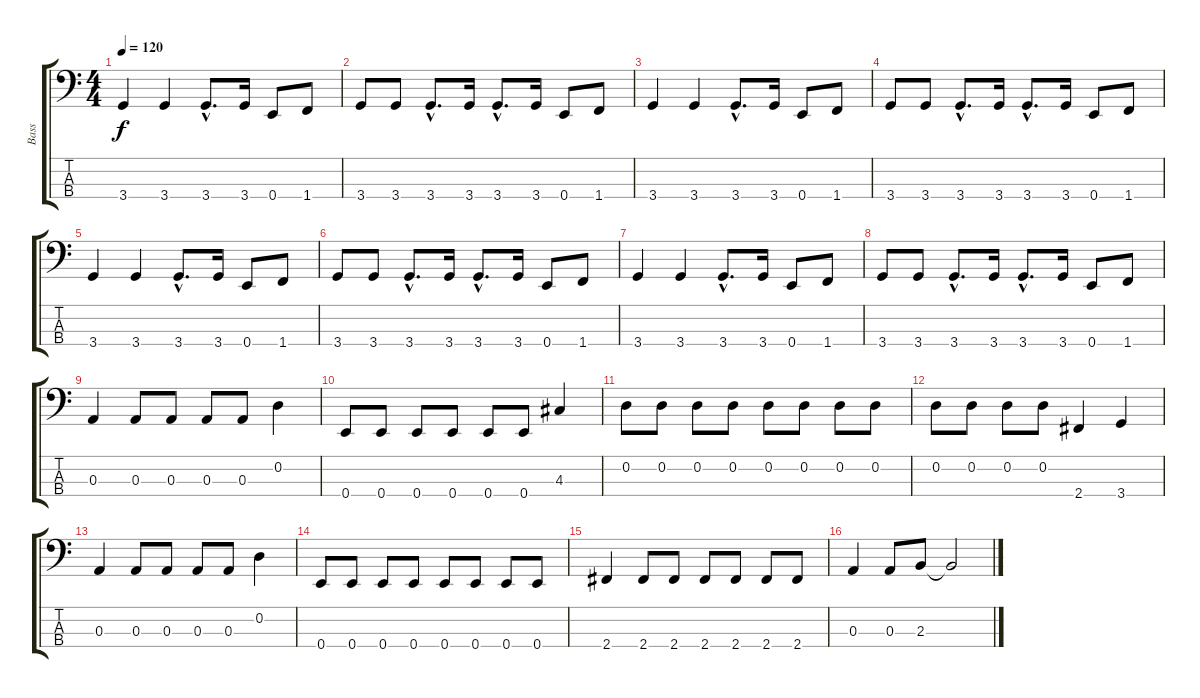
\track ("Bass" "Bass") {instrument electricbasspick}
\staff {score tabs}
\tuning (G2 D2 A1 E1) {hide}
\ts (4 4)
\tempo 120
\clef f4
\ks c
3.4.4{dy f} 3.4.4 3.4{hac}.8{d} 3.4.16 0.4.8 1.4.8 |
3.4.8 3.4.8 3.4{hac}.8{d} 3.4.16 3.4{hac}.8{d} 3.4.16 0.4.8 1.4.8 |
3.4.4 3.4.4 3.4{hac}.8{d} 3.4.16 0.4.8 1.4.8 |
3.4.8 3.4.8 3.4{hac}.8{d} 3.4.16 3.4{hac}.8{d} 3.4.16 0.4.8 1.4.8 |
3.4.4 3.4.4 3.4{hac}.8{d} 3.4.16 0.4.8 1.4.8 |
3.4.8 3.4.8 3.4{hac}.8{d} 3.4.16 3.4{hac}.8{d} 3.4.16 0.4.8 1.4.8 |
3.4.4 3.4.4 3.4{hac}.8{d} 3.4.16 0.4.8 1.4.8 |
3.4.8 3.4.8 3.4{hac}.8{d} 3.4.16 3.4{hac}.8{d} 3.4.16 0.4.8 1.4.8 |
0.3.4 0.3.8 0.3.8 0.3.8 0.3.8 0.2.4 |
0.4.8 0.4.8 0.4.8 0.4.8 0.4.8 0.4.8 4.3.4 |
0.2.8 0.2.8 0.2.8 0.2.8 0.2.8 0.2.8 0.2.8 0.2.8 |
0.2.8 0.2.8 0.2.8 0.2.8 2.4.4 3.4.4 |
0.3.4 0.3.8 0.3.8 0.3.8 0.3.8 0.2.4 |
0.4.8 0.4.8 0.4.8 0.4.8 0.4.8 0.4.8 0.4.8 0.4.8 |
2.4.4 2.4.8 2.4.8 2.4.8 2.4.8 2.4.8 2.4.8 |
0.3.4 0.3.8 2.3.8 2.3{t}.2
